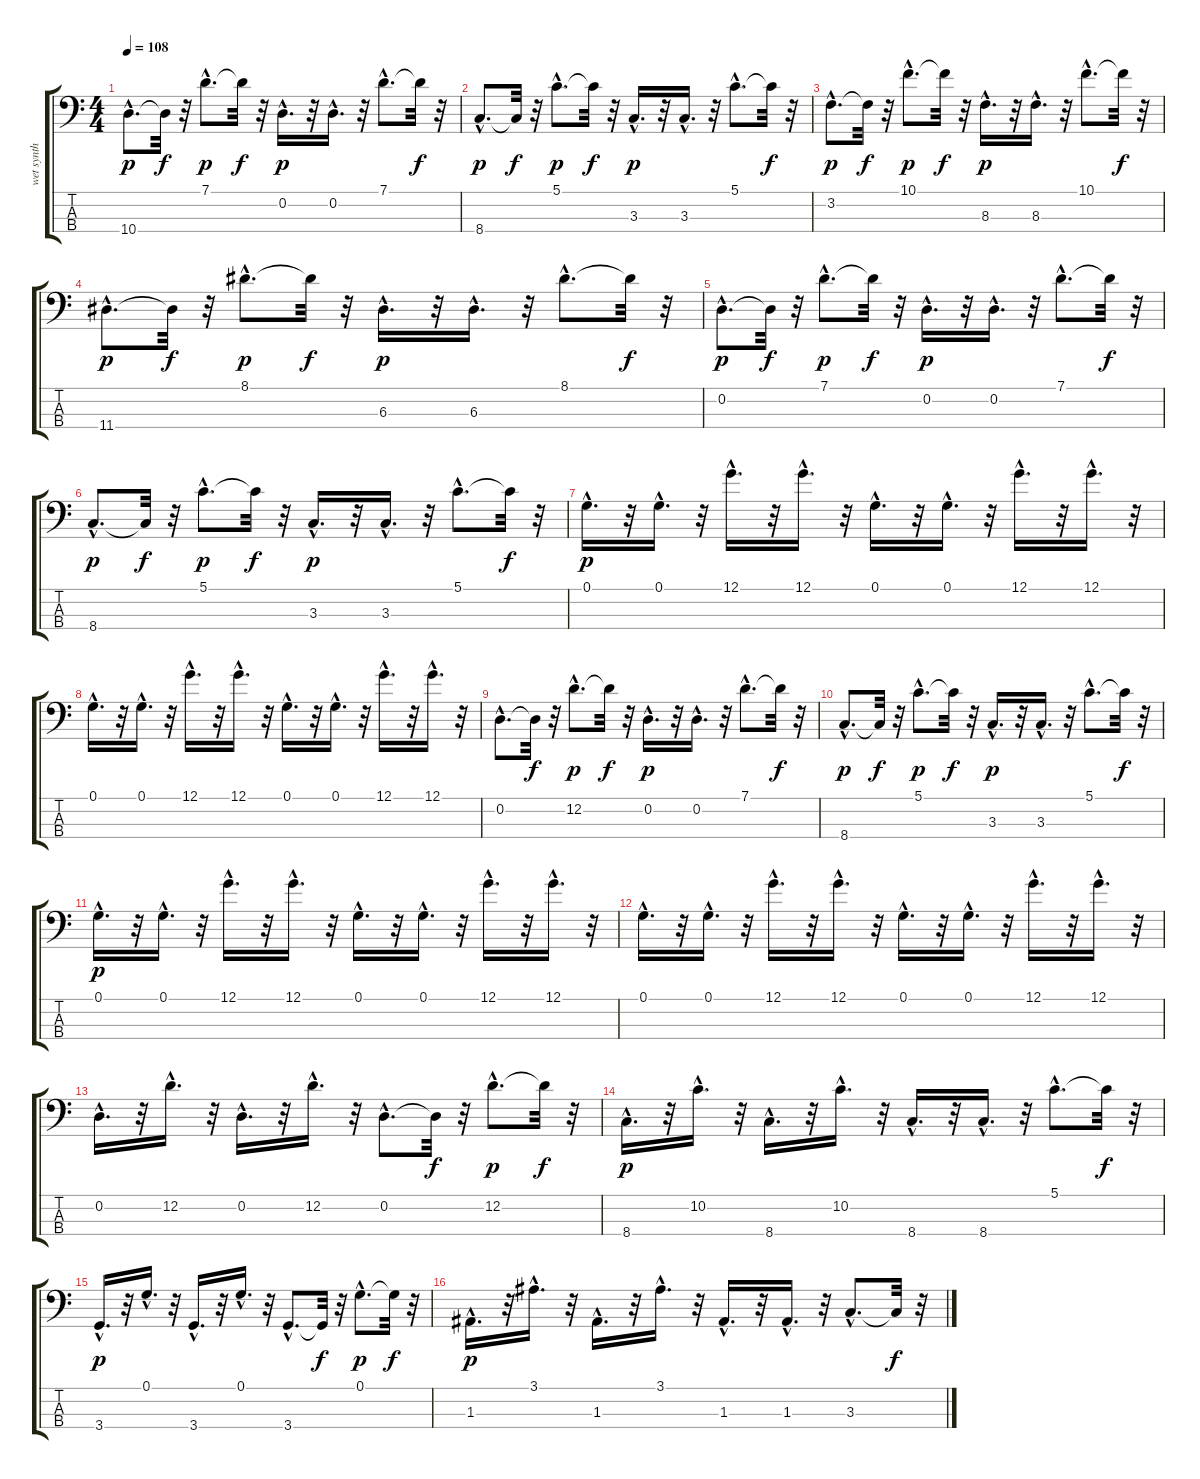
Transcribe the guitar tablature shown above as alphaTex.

\track ("wet synth bass      " "wet synth ") {instrument synthbass2}
\staff {score tabs}
\tuning (G2 D2 A1 E1) {hide}
\ts (4 4)
\tempo 108
\clef f4
\ks c
10.4{hac}.8{d dy p} 10.4{t}.32{dy f} r.32 7.1{hac}.8{d dy p} 7.1{t}.32{dy f} r.32 0.2{hac}.16{d dy p} r.32 0.2{hac}.16{d} r.32 7.1{hac}.8{d} 7.1{t}.32{dy f} r.32 |
8.4{hac}.8{d dy p} 8.4{t}.32{dy f} r.32 5.1{hac}.8{d dy p} 5.1{t}.32{dy f} r.32 3.3{hac}.16{d dy p} r.32 3.3{hac}.16{d} r.32 5.1{hac}.8{d} 5.1{t}.32{dy f} r.32 |
3.2{hac}.8{d dy p} 3.2{t}.32{dy f} r.32 10.1{hac}.8{d dy p} 10.1{t}.32{dy f} r.32 8.3{hac}.16{d dy p} r.32 8.3{hac}.16{d} r.32 10.1{hac}.8{d} 10.1{t}.32{dy f} r.32 |
11.4{hac}.8{d dy p} 11.4{t}.32{dy f} r.32 8.1{hac}.8{d dy p} 8.1{t}.32{dy f} r.32 6.3{hac}.16{d dy p} r.32 6.3{hac}.16{d} r.32 8.1{hac}.8{d} 8.1{t}.32{dy f} r.32 |
0.2{hac}.8{d dy p} 0.2{t}.32{dy f} r.32 7.1{hac}.8{d dy p} 7.1{t}.32{dy f} r.32 0.2{hac}.16{d dy p} r.32 0.2{hac}.16{d} r.32 7.1{hac}.8{d} 7.1{t}.32{dy f} r.32 |
8.4{hac}.8{d dy p} 8.4{t}.32{dy f} r.32 5.1{hac}.8{d dy p} 5.1{t}.32{dy f} r.32 3.3{hac}.16{d dy p} r.32 3.3{hac}.16{d} r.32 5.1{hac}.8{d} 5.1{t}.32{dy f} r.32 |
0.1{hac}.16{d dy p} r.32 0.1{hac}.16{d} r.32 12.1{hac}.16{d} r.32 12.1{hac}.16{d} r.32 0.1{hac}.16{d} r.32 0.1{hac}.16{d} r.32 12.1{hac}.16{d} r.32 12.1{hac}.16{d} r.32 |
0.1{hac}.16{d} r.32 0.1{hac}.16{d} r.32 12.1{hac}.16{d} r.32 12.1{hac}.16{d} r.32 0.1{hac}.16{d} r.32 0.1{hac}.16{d} r.32 12.1{hac}.16{d} r.32 12.1{hac}.16{d} r.32 |
0.2{hac}.8{d} 0.2{t}.32{dy f} r.32 12.2{hac}.8{d dy p} 12.2{t}.32{dy f} r.32 0.2{hac}.16{d dy p} r.32 0.2{hac}.16{d} r.32 7.1{hac}.8{d} 7.1{t}.32{dy f} r.32 |
8.4{hac}.8{d dy p} 8.4{t}.32{dy f} r.32 5.1{hac}.8{d dy p} 5.1{t}.32{dy f} r.32 3.3{hac}.16{d dy p} r.32 3.3{hac}.16{d} r.32 5.1{hac}.8{d} 5.1{t}.32{dy f} r.32 |
0.1{hac}.16{d dy p} r.32 0.1{hac}.16{d} r.32 12.1{hac}.16{d} r.32 12.1{hac}.16{d} r.32 0.1{hac}.16{d} r.32 0.1{hac}.16{d} r.32 12.1{hac}.16{d} r.32 12.1{hac}.16{d} r.32 |
0.1{hac}.16{d} r.32 0.1{hac}.16{d} r.32 12.1{hac}.16{d} r.32 12.1{hac}.16{d} r.32 0.1{hac}.16{d} r.32 0.1{hac}.16{d} r.32 12.1{hac}.16{d} r.32 12.1{hac}.16{d} r.32 |
0.2{hac}.16{d} r.32 12.2{hac}.16{d} r.32 0.2{hac}.16{d} r.32 12.2{hac}.16{d} r.32 0.2{hac}.8{d} 0.2{t}.32{dy f} r.32 12.2{hac}.8{d dy p} 12.2{t}.32{dy f} r.32 |
8.4{hac}.16{d dy p} r.32 10.2{hac}.16{d} r.32 8.4{hac}.16{d} r.32 10.2{hac}.16{d} r.32 8.4{hac}.16{d} r.32 8.4{hac}.16{d} r.32 5.1{hac}.8{d} 5.1{t}.32{dy f} r.32 |
3.4{hac}.16{d dy p} r.32 0.1{hac}.16{d} r.32 3.4{hac}.16{d} r.32 0.1{hac}.16{d} r.32 3.4{hac}.8{d} 3.4{t}.32{dy f} r.32 0.1{hac}.8{d dy p} 0.1{t}.32{dy f} r.32 |
1.3{hac}.16{d dy p} r.32 3.1{hac}.16{d} r.32 1.3{hac}.16{d} r.32 3.1{hac}.16{d} r.32 1.3{hac}.16{d} r.32 1.3{hac}.16{d} r.32 3.3{hac}.8{d} 3.3{t}.32{dy f} r.32
